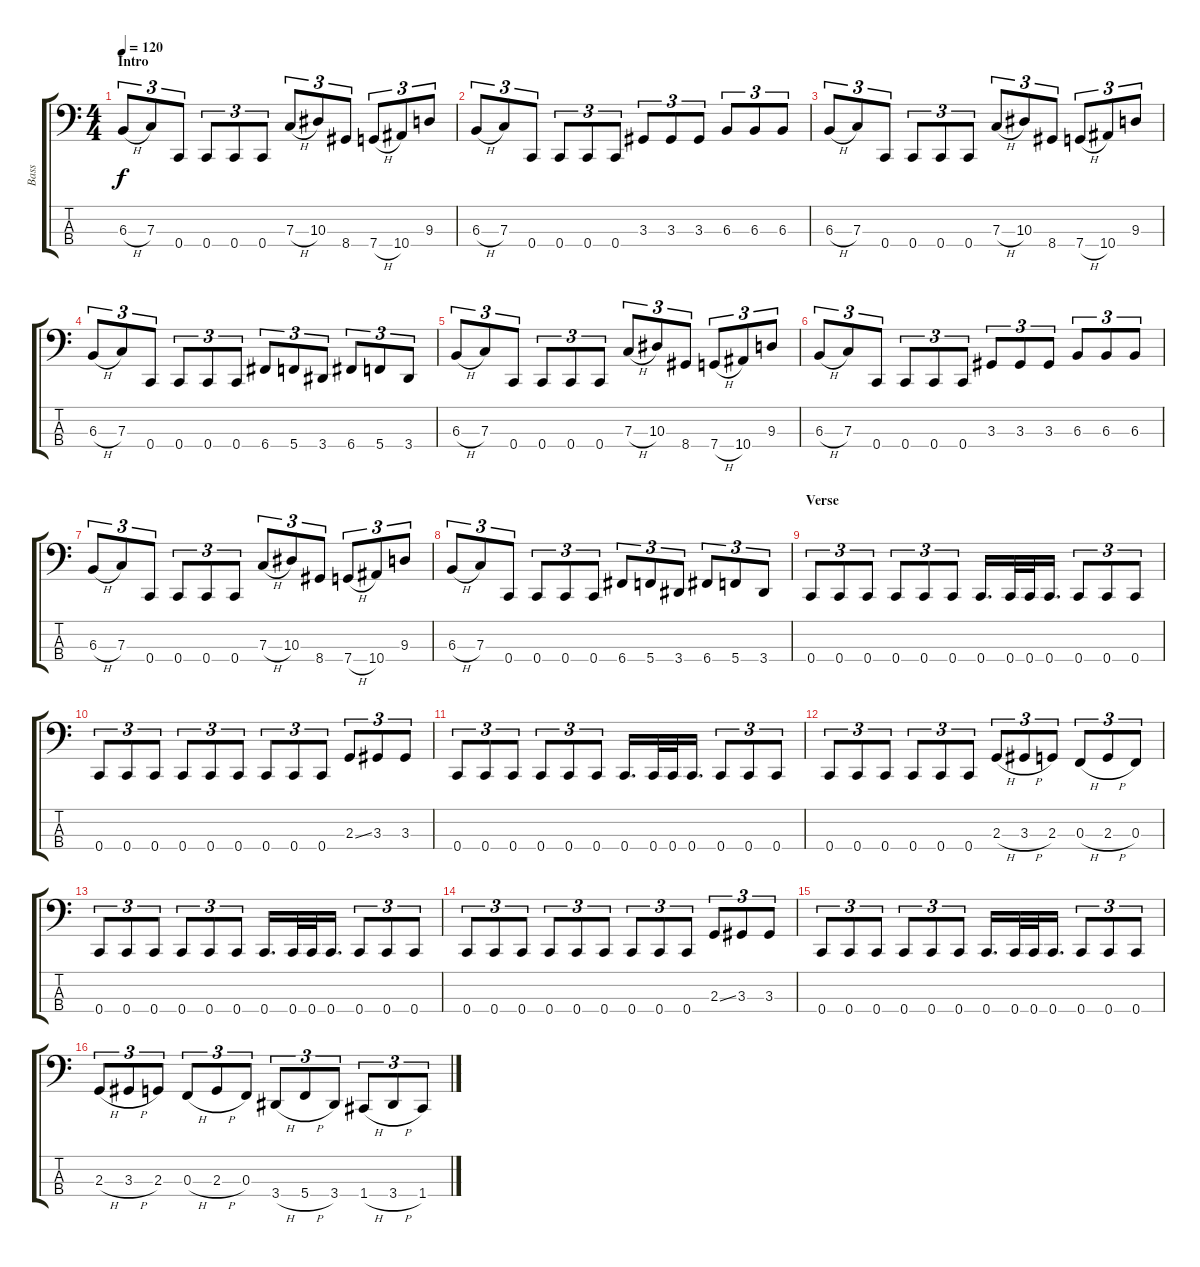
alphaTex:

\track ("Bass" "Bass") {instrument electricbassfinger}
\staff {score tabs}
\tuning (Eb2 Bb1 F1 C1) {hide}
\ts (4 4)
\section ("" "Intro")
\tempo 120
\clef f4
\ks c
6.3{h}.8{tu (3 2) dy f instrument electricbassfinger} 7.3.8{tu (3 2)} 0.4.8{tu (3 2)} 0.4.8{tu (3 2)} 0.4.8{tu (3 2)} 0.4.8{tu (3 2)} 7.3{h}.8{tu (3 2)} 10.3.8{tu (3 2)} 8.4.8{tu (3 2)} 7.4{h}.8{tu (3 2)} 10.4.8{tu (3 2)} 9.3.8{tu (3 2)} |
6.3{h}.8{tu (3 2)} 7.3.8{tu (3 2)} 0.4.8{tu (3 2)} 0.4.8{tu (3 2)} 0.4.8{tu (3 2)} 0.4.8{tu (3 2)} 3.3.8{tu (3 2)} 3.3.8{tu (3 2)} 3.3.8{tu (3 2)} 6.3.8{tu (3 2)} 6.3.8{tu (3 2)} 6.3.8{tu (3 2)} |
6.3{h}.8{tu (3 2)} 7.3.8{tu (3 2)} 0.4.8{tu (3 2)} 0.4.8{tu (3 2)} 0.4.8{tu (3 2)} 0.4.8{tu (3 2)} 7.3{h}.8{tu (3 2)} 10.3.8{tu (3 2)} 8.4.8{tu (3 2)} 7.4{h}.8{tu (3 2)} 10.4.8{tu (3 2)} 9.3.8{tu (3 2)} |
6.3{h}.8{tu (3 2)} 7.3.8{tu (3 2)} 0.4.8{tu (3 2)} 0.4.8{tu (3 2)} 0.4.8{tu (3 2)} 0.4.8{tu (3 2)} 6.4.8{tu (3 2)} 5.4.8{tu (3 2)} 3.4.8{tu (3 2)} 6.4.8{tu (3 2)} 5.4.8{tu (3 2)} 3.4.8{tu (3 2)} |
6.3{h}.8{tu (3 2)} 7.3.8{tu (3 2)} 0.4.8{tu (3 2)} 0.4.8{tu (3 2)} 0.4.8{tu (3 2)} 0.4.8{tu (3 2)} 7.3{h}.8{tu (3 2)} 10.3.8{tu (3 2)} 8.4.8{tu (3 2)} 7.4{h}.8{tu (3 2)} 10.4.8{tu (3 2)} 9.3.8{tu (3 2)} |
6.3{h}.8{tu (3 2)} 7.3.8{tu (3 2)} 0.4.8{tu (3 2)} 0.4.8{tu (3 2)} 0.4.8{tu (3 2)} 0.4.8{tu (3 2)} 3.3.8{tu (3 2)} 3.3.8{tu (3 2)} 3.3.8{tu (3 2)} 6.3.8{tu (3 2)} 6.3.8{tu (3 2)} 6.3.8{tu (3 2)} |
6.3{h}.8{tu (3 2)} 7.3.8{tu (3 2)} 0.4.8{tu (3 2)} 0.4.8{tu (3 2)} 0.4.8{tu (3 2)} 0.4.8{tu (3 2)} 7.3{h}.8{tu (3 2)} 10.3.8{tu (3 2)} 8.4.8{tu (3 2)} 7.4{h}.8{tu (3 2)} 10.4.8{tu (3 2)} 9.3.8{tu (3 2)} |
6.3{h}.8{tu (3 2)} 7.3.8{tu (3 2)} 0.4.8{tu (3 2)} 0.4.8{tu (3 2)} 0.4.8{tu (3 2)} 0.4.8{tu (3 2)} 6.4.8{tu (3 2)} 5.4.8{tu (3 2)} 3.4.8{tu (3 2)} 6.4.8{tu (3 2)} 5.4.8{tu (3 2)} 3.4.8{tu (3 2)} |
\section ("" "Verse")
0.4.8{tu (3 2)} 0.4.8{tu (3 2)} 0.4.8{tu (3 2)} 0.4.8{tu (3 2)} 0.4.8{tu (3 2)} 0.4.8{tu (3 2)} 0.4.16{d} 0.4.32 0.4.32 0.4.16{d} 0.4.8{tu (3 2)} 0.4.8{tu (3 2)} 0.4.8{tu (3 2)} |
0.4.8{tu (3 2)} 0.4.8{tu (3 2)} 0.4.8{tu (3 2)} 0.4.8{tu (3 2)} 0.4.8{tu (3 2)} 0.4.8{tu (3 2)} 0.4.8{tu (3 2)} 0.4.8{tu (3 2)} 0.4.8{tu (3 2)} 2.3{ss}.8{tu (3 2)} 3.3.8{tu (3 2)} 3.3.8{tu (3 2)} |
0.4.8{tu (3 2)} 0.4.8{tu (3 2)} 0.4.8{tu (3 2)} 0.4.8{tu (3 2)} 0.4.8{tu (3 2)} 0.4.8{tu (3 2)} 0.4.16{d} 0.4.32 0.4.32 0.4.16{d} 0.4.8{tu (3 2)} 0.4.8{tu (3 2)} 0.4.8{tu (3 2)} |
0.4.8{tu (3 2)} 0.4.8{tu (3 2)} 0.4.8{tu (3 2)} 0.4.8{tu (3 2)} 0.4.8{tu (3 2)} 0.4.8{tu (3 2)} 2.3{h}.8{tu (3 2)} 3.3{h}.8{tu (3 2)} 2.3.8{tu (3 2)} 0.3{h}.8{tu (3 2)} 2.3{h}.8{tu (3 2)} 0.3.8{tu (3 2)} |
0.4.8{tu (3 2)} 0.4.8{tu (3 2)} 0.4.8{tu (3 2)} 0.4.8{tu (3 2)} 0.4.8{tu (3 2)} 0.4.8{tu (3 2)} 0.4.16{d} 0.4.32 0.4.32 0.4.16{d} 0.4.8{tu (3 2)} 0.4.8{tu (3 2)} 0.4.8{tu (3 2)} |
0.4.8{tu (3 2)} 0.4.8{tu (3 2)} 0.4.8{tu (3 2)} 0.4.8{tu (3 2)} 0.4.8{tu (3 2)} 0.4.8{tu (3 2)} 0.4.8{tu (3 2)} 0.4.8{tu (3 2)} 0.4.8{tu (3 2)} 2.3{ss}.8{tu (3 2)} 3.3.8{tu (3 2)} 3.3.8{tu (3 2)} |
0.4.8{tu (3 2)} 0.4.8{tu (3 2)} 0.4.8{tu (3 2)} 0.4.8{tu (3 2)} 0.4.8{tu (3 2)} 0.4.8{tu (3 2)} 0.4.16{d} 0.4.32 0.4.32 0.4.16{d} 0.4.8{tu (3 2)} 0.4.8{tu (3 2)} 0.4.8{tu (3 2)} |
2.3{h}.8{tu (3 2)} 3.3{h}.8{tu (3 2)} 2.3.8{tu (3 2)} 0.3{h}.8{tu (3 2)} 2.3{h}.8{tu (3 2)} 0.3.8{tu (3 2)} 3.4{h}.8{tu (3 2)} 5.4{h}.8{tu (3 2)} 3.4.8{tu (3 2)} 1.4{h}.8{tu (3 2)} 3.4{h}.8{tu (3 2)} 1.4.8{tu (3 2)}
